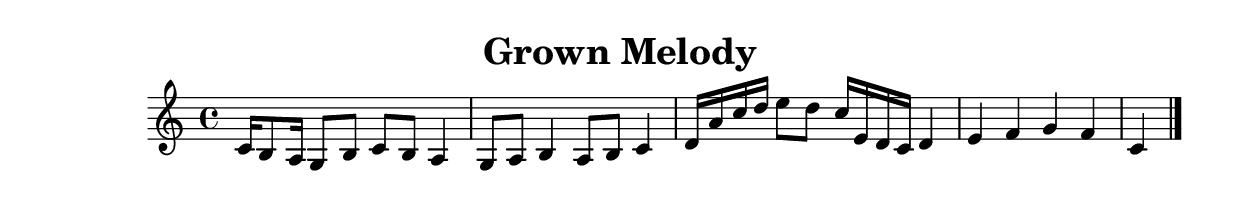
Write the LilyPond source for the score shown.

\header{title = "Grown Melody"}

\score{
\absolute {
 c'16 b8 a16 g8 b8 c'8 b8 a4 g8 a8 b4 a8 b8 c'4 d'16 a'16 c''16 d''16 e''8 d''8 c''16 e'16 d'16 c'16 d'4 e'4 f'4 g'4 f'4 c'4 \bar"|."

}
\midi{}
\layout{}
}
